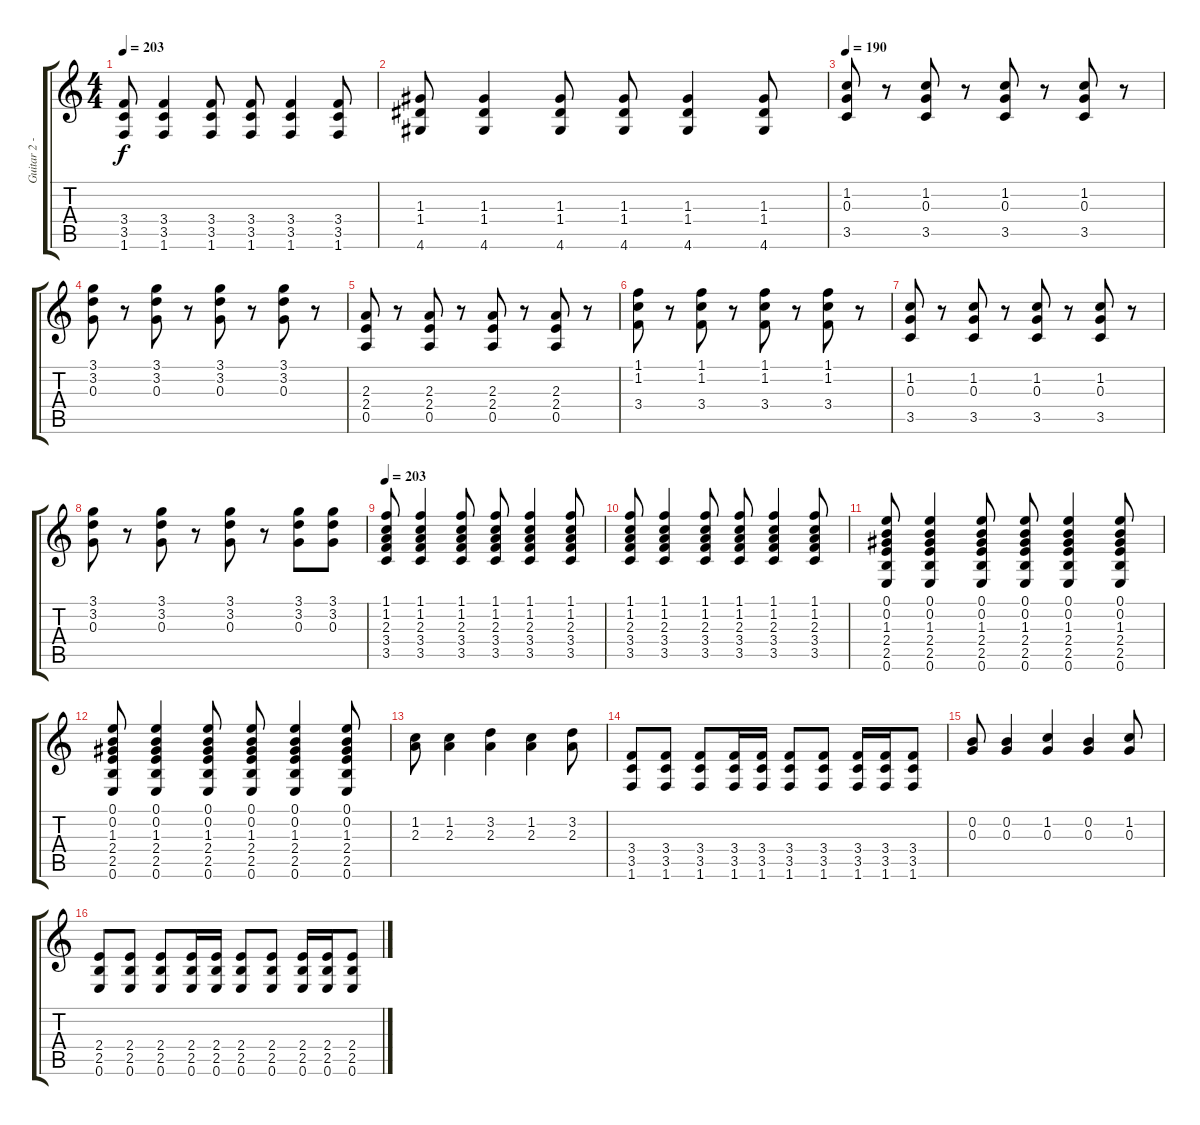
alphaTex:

\track ("Guitar 2 - Eric Melvin" "Guitar 2 -") {instrument distortionguitar}
\staff {score tabs}
\tuning (E4 B3 G3 D3 A2 E2) {hide}
\ts (4 4)
\tempo 203
\clef g2
\ks c
(3.4 3.5 1.6).8{dy f} (3.4 3.5 1.6).4 (3.4 3.5 1.6).8 (3.4 3.5 1.6).8 (3.4 3.5 1.6).4 (3.4 3.5 1.6).8 |
(1.3 1.4 4.6).8 (1.3 1.4 4.6).4 (1.3 1.4 4.6).8 (1.3 1.4 4.6).8 (1.3 1.4 4.6).4 (1.3 1.4 4.6).8 |
\tempo 190
(1.2 0.3 3.5).8 r.8 (1.2 0.3 3.5).8 r.8 (1.2 0.3 3.5).8 r.8 (1.2 0.3 3.5).8 r.8 |
(3.1 3.2 0.3).8 r.8 (3.1 3.2 0.3).8 r.8 (3.1 3.2 0.3).8 r.8 (3.1 3.2 0.3).8 r.8 |
(2.3 2.4 0.5).8 r.8 (2.3 2.4 0.5).8 r.8 (2.3 2.4 0.5).8 r.8 (2.3 2.4 0.5).8 r.8 |
(1.1 1.2 3.4).8 r.8 (1.1 1.2 3.4).8 r.8 (1.1 1.2 3.4).8 r.8 (1.1 1.2 3.4).8 r.8 |
(1.2 0.3 3.5).8 r.8 (1.2 0.3 3.5).8 r.8 (1.2 0.3 3.5).8 r.8 (1.2 0.3 3.5).8 r.8 |
(3.1 3.2 0.3).8 r.8 (3.1 3.2 0.3).8 r.8 (3.1 3.2 0.3).8 r.8 (3.1 3.2 0.3).8 (3.1 3.2 0.3).8 |
\tempo 203
(1.1 1.2 2.3 3.4 3.5).8 (1.1 1.2 2.3 3.4 3.5).4 (1.1 1.2 2.3 3.4 3.5).8 (1.1 1.2 2.3 3.4 3.5).8 (1.1 1.2 2.3 3.4 3.5).4 (1.1 1.2 2.3 3.4 3.5).8 |
(1.1 1.2 2.3 3.4 3.5).8 (1.1 1.2 2.3 3.4 3.5).4 (1.1 1.2 2.3 3.4 3.5).8 (1.1 1.2 2.3 3.4 3.5).8 (1.1 1.2 2.3 3.4 3.5).4 (1.1 1.2 2.3 3.4 3.5).8 |
(0.1 0.2 1.3 2.4 2.5 0.6).8 (0.1 0.2 1.3 2.4 2.5 0.6).4 (0.1 0.2 1.3 2.4 2.5 0.6).8 (0.1 0.2 1.3 2.4 2.5 0.6).8 (0.1 0.2 1.3 2.4 2.5 0.6).4 (0.1 0.2 1.3 2.4 2.5 0.6).8 |
(0.1 0.2 1.3 2.4 2.5 0.6).8 (0.1 0.2 1.3 2.4 2.5 0.6).4 (0.1 0.2 1.3 2.4 2.5 0.6).8 (0.1 0.2 1.3 2.4 2.5 0.6).8 (0.1 0.2 1.3 2.4 2.5 0.6).4 (0.1 0.2 1.3 2.4 2.5 0.6).8 |
(1.2 2.3).8 (1.2 2.3).4 (3.2 2.3).4 (1.2 2.3).4 (3.2 2.3).8 |
(3.4 3.5 1.6).8 (3.4 3.5 1.6).8 (3.4 3.5 1.6).8 (3.4 3.5 1.6).16 (3.4 3.5 1.6).16 (3.4 3.5 1.6).8 (3.4 3.5 1.6).8 (3.4 3.5 1.6).16 (3.4 3.5 1.6).16 (3.4 3.5 1.6).8 |
(0.2 0.3).8 (0.2 0.3).4 (1.2 0.3).4 (0.2 0.3).4 (1.2 0.3).8 |
(2.4 2.5 0.6).8 (2.4 2.5 0.6).8 (2.4 2.5 0.6).8 (2.4 2.5 0.6).16 (2.4 2.5 0.6).16 (2.4 2.5 0.6).8 (2.4 2.5 0.6).8 (2.4 2.5 0.6).16 (2.4 2.5 0.6).16 (2.4 2.5 0.6).8
